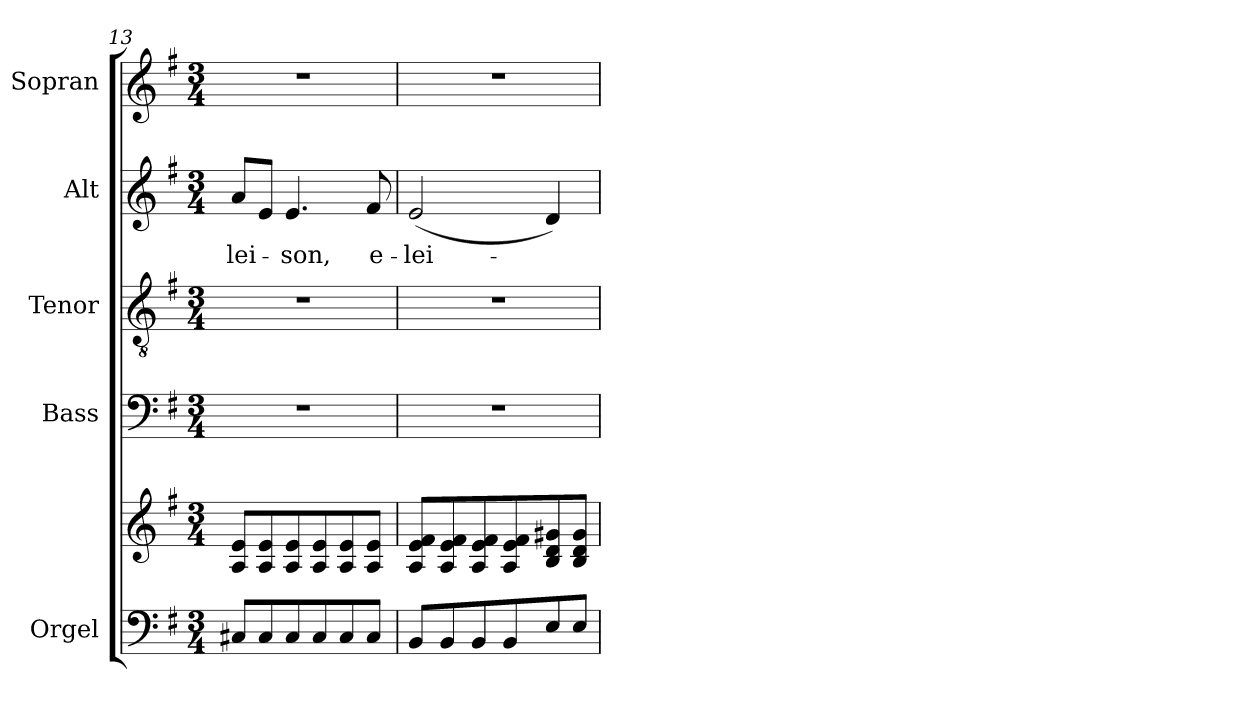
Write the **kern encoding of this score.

**kern	**kern	**kern	**kern	**kern	**text	**kern
*part5	*part5	*part4	*part3	*part2	*part2	*part1
*staff6	*staff5	*staff4	*staff3	*staff2	*staff2	*staff1
*I"Orgel	*	*I"Bass	*I"Tenor	*I"Alt	*	*I"Sopran
*I'Org.	*	*I'B.	*I'T.	*I'A.	*	*I'S.
*clefF4	*clefG2	*clefF4	*clefGv2	*clefG2	*	*clefG2
*k[f#]	*k[f#]	*k[f#]	*k[f#]	*k[f#]	*	*k[f#]
*G:	*G:	*G:	*G:	*G:	*	*G:
*M3/4	*M3/4	*M3/4	*M3/4	*M3/4	*	*M3/4
=13	=13	=13	=13	=13	=13	=13
!	!	!	!	!	!LO:LY:b	!
8C#X/L	8A/ 8e/L	2.r	2.r	8a/L	-lei-	2.r
8C#/	8A/ 8e/	.	.	8e/J	.	.
!	!	!	!	!	!LO:LY:b	!
8C#/	8A/ 8e/	.	.	4.e/	-son,	.
8C#/	8A/ 8e/	.	.	.	.	.
8C#/	8A/ 8e/	.	.	.	.	.
!	!	!	!	!	!LO:LY:b	!
8C#/J	8A/ 8e/J	.	.	8f#/	e-	.
!!LO:PB:g=z
=14	=14	=14	=14	=14	=14	=14
!	!	!	!	!	!LO:LY:b	!
8BB/L	8A/ 8e/ 8f#/L	2.r	2.r	(<2e/	-lei-	2.r
8BB/	8A/ 8e/ 8f#/	.	.	.	.	.
8BB/	8A/ 8e/ 8f#/	.	.	.	.	.
8BB/	8A/ 8e/ 8f#/	.	.	.	.	.
8E/	8B/ 8d/ 8g#X/	.	.	4d/)	.	.
8E/J	8B/ 8d/ 8g#/J	.	.	.	.	.
=	=	=	=	=	=	=
*-	*-	*-	*-	*-	*-	*-
